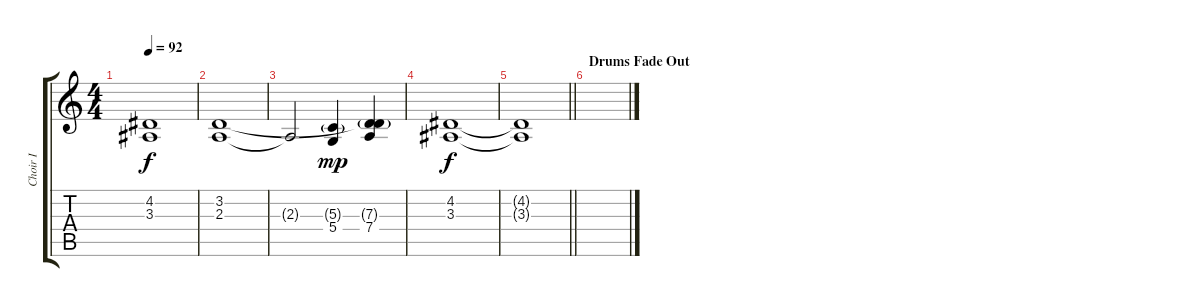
\track ("Choir I" "Choir I") {instrument choiraahs}
\staff {score tabs}
\tuning (E4 B3 G3 D3 A2 E2) {hide}
\ts (4 4)
\tempo 92
\clef g2
\ks c
(4.2{t} 3.3{t}).1{dy f} |
(3.2 2.3).1 |
2.3{t}.2 (5.3{g} 5.4).4{dy mp} (3.2{t} 7.3{g} 7.4).4 |
(4.2 3.3).1{dy f} |
\barLineRight lightlight
(4.2{t} 3.3{t}).1 |
\section ("" "Drums Fade Out")
